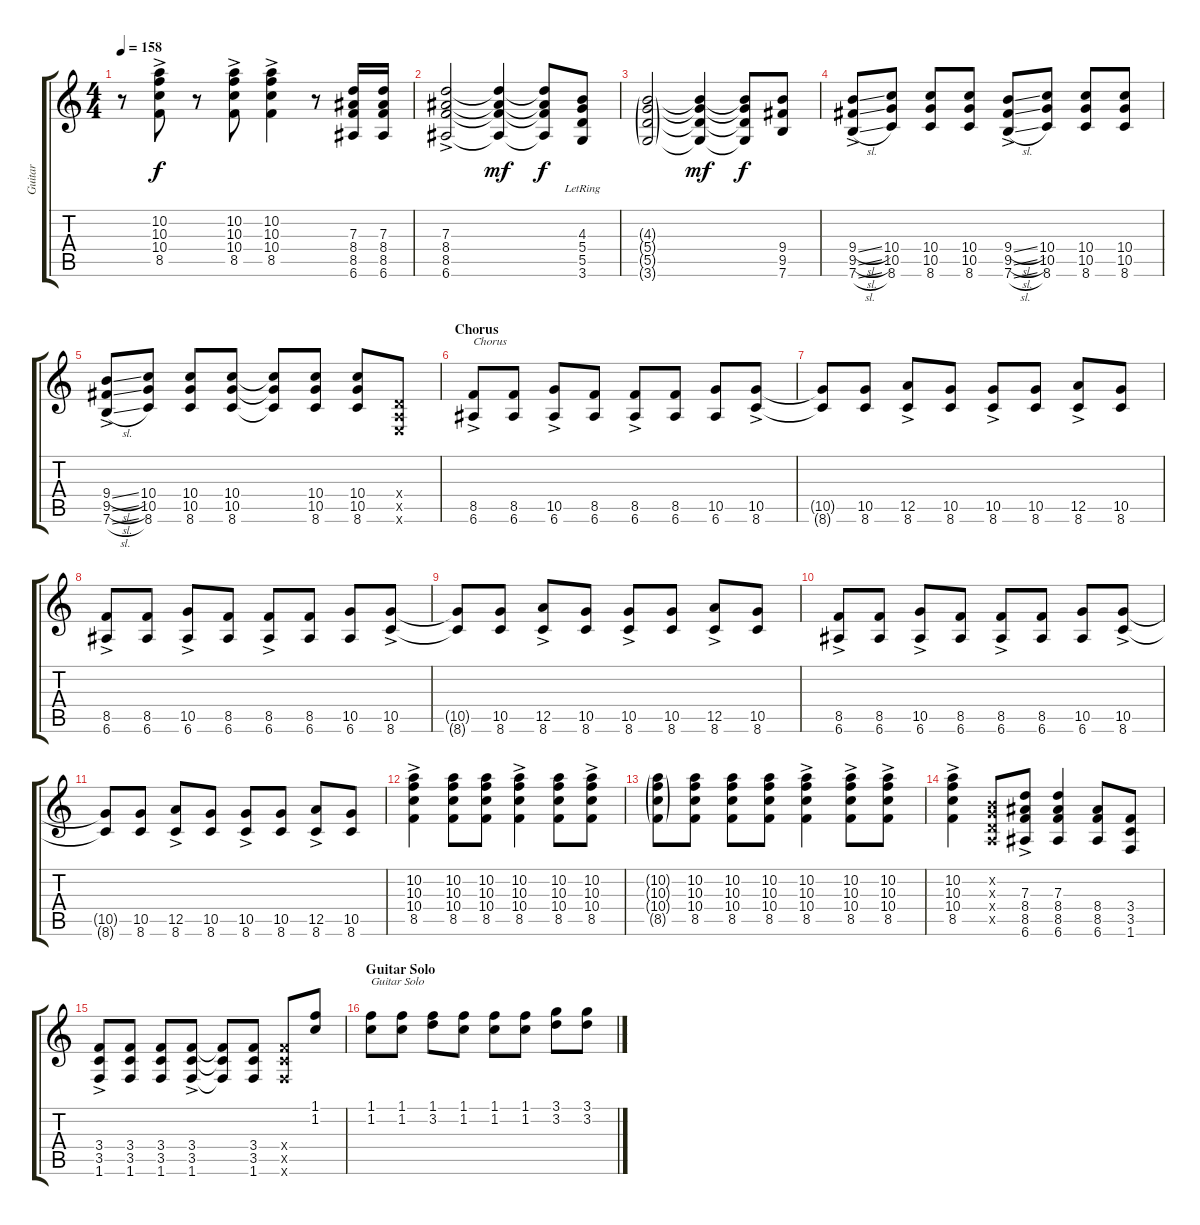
\track ("Guitar" "Guitar") {instrument overdrivenguitar}
\staff {score tabs}
\tuning (E4 B3 G3 D3 A2 E2) {hide}
\ts (4 4)
\tempo 158
\clef g2
\ks c
r.8{dy f} (10.2 10.3 10.4 8.5{ac}).8 r.8 (10.2 10.3 10.4 8.5{ac}).8 (10.2 10.3 10.4 8.5{ac}).4 r.8 (7.3 8.4 8.5 6.6).16 (7.3 8.4 8.5 6.6).16 |
(7.3 8.4 8.5 6.6{ac}).2 (7.3{t} 8.4{t} 8.5{t} 6.6{t}).4{dy mf} (7.3{t} 8.4{t} 8.5{t} 6.6{t}).8{dy f} (4.3{lr} 5.4{lr} 5.5{lr} 3.6{lr}).8 |
(4.3{g} 5.4{g} 5.5{g} 3.6{g}).2 (4.3{t} 5.4{t} 5.5{t} 3.6{t}).4{dy mf} (4.3{t} 5.4{t} 5.5{t} 3.6{t}).8{dy f} (9.4 9.5 7.6).8 |
(9.4{sl} 9.5{sl} 7.6{sl ac}).8 (10.4 10.5 8.6).8 (10.4 10.5 8.6).8 (10.4 10.5 8.6).8 (9.4{sl} 9.5{sl} 7.6{sl ac}).8 (10.4 10.5 8.6).8 (10.4 10.5 8.6).8 (10.4 10.5 8.6).8 |
(9.4{sl} 9.5{sl} 7.6{sl ac}).8 (10.4 10.5 8.6).8 (10.4 10.5 8.6).8 (10.4 10.5 8.6).8 (10.4{t} 10.5{t} 8.6{t}).8 (10.4 10.5 8.6).8 (10.4 10.5 8.6).8 (0.4{x} 0.5{x} 0.6{x}).8 |
\section ("" "Chorus")
(8.5 6.6{ac}).8{txt "Chorus"} (8.5 6.6).8 (10.5 6.6{ac}).8 (8.5 6.6).8 (8.5 6.6{ac}).8 (8.5 6.6).8 (10.5 6.6).8 (10.5 8.6{ac}).8 |
(10.5{t} 8.6{t}).8 (10.5 8.6).8 (12.5 8.6{ac}).8 (10.5 8.6).8 (10.5 8.6{ac}).8 (10.5 8.6).8 (12.5 8.6{ac}).8 (10.5 8.6).8 |
(8.5 6.6{ac}).8 (8.5 6.6).8 (10.5 6.6{ac}).8 (8.5 6.6).8 (8.5 6.6{ac}).8 (8.5 6.6).8 (10.5 6.6).8 (10.5 8.6{ac}).8 |
(10.5{t} 8.6{t}).8 (10.5 8.6).8 (12.5 8.6{ac}).8 (10.5 8.6).8 (10.5 8.6{ac}).8 (10.5 8.6).8 (12.5 8.6{ac}).8 (10.5 8.6).8 |
(8.5 6.6{ac}).8 (8.5 6.6).8 (10.5 6.6{ac}).8 (8.5 6.6).8 (8.5 6.6{ac}).8 (8.5 6.6).8 (10.5 6.6).8 (10.5 8.6{ac}).8 |
(10.5{t} 8.6{t}).8 (10.5 8.6).8 (12.5 8.6{ac}).8 (10.5 8.6).8 (10.5 8.6{ac}).8 (10.5 8.6).8 (12.5 8.6{ac}).8 (10.5 8.6).8 |
(10.2 10.3 10.4 8.5{ac}).4 (10.2 10.3 10.4 8.5).8 (10.2 10.3 10.4 8.5).8 (10.2 10.3 10.4 8.5{ac}).4 (10.2 10.3 10.4 8.5).8 (10.2 10.3 10.4 8.5{ac}).8 |
(10.2{g} 10.3{g} 10.4{g} 8.5{g}).8 (10.2 10.3 10.4 8.5).8 (10.2 10.3 10.4 8.5).8 (10.2 10.3 10.4 8.5).8 (10.2 10.3 10.4 8.5{ac}).4 (10.2 10.3 10.4 8.5{ac}).8 (10.2 10.3 10.4 8.5{ac}).8 |
(10.2 10.3 10.4 8.5{ac}).4 (0.2{x} 0.3{x} 0.4{x} 0.5{x}).8 (7.3 8.4 8.5 6.6{ac}).8 (7.3 8.4 8.5 6.6).4 (8.4 8.5 6.6).8 (3.4 3.5 1.6).8 |
(3.4 3.5 1.6{ac}).8 (3.4 3.5 1.6).8 (3.4 3.5 1.6).8 (3.4 3.5 1.6{ac}).8 (3.4{t} 3.5{t} 1.6{t}).8 (3.4 3.5 1.6).8 (3.4{x} 3.5{x} 1.6{x}).8 (1.1 1.2).8 |
\section ("" "Guitar Solo")
(1.1 1.2).8{txt "Guitar Solo"} (1.1 1.2).8 (1.1 3.2).8 (1.1 1.2).8 (1.1 1.2).8 (1.1 1.2).8 (3.1 3.2).8 (3.1 3.2).8
